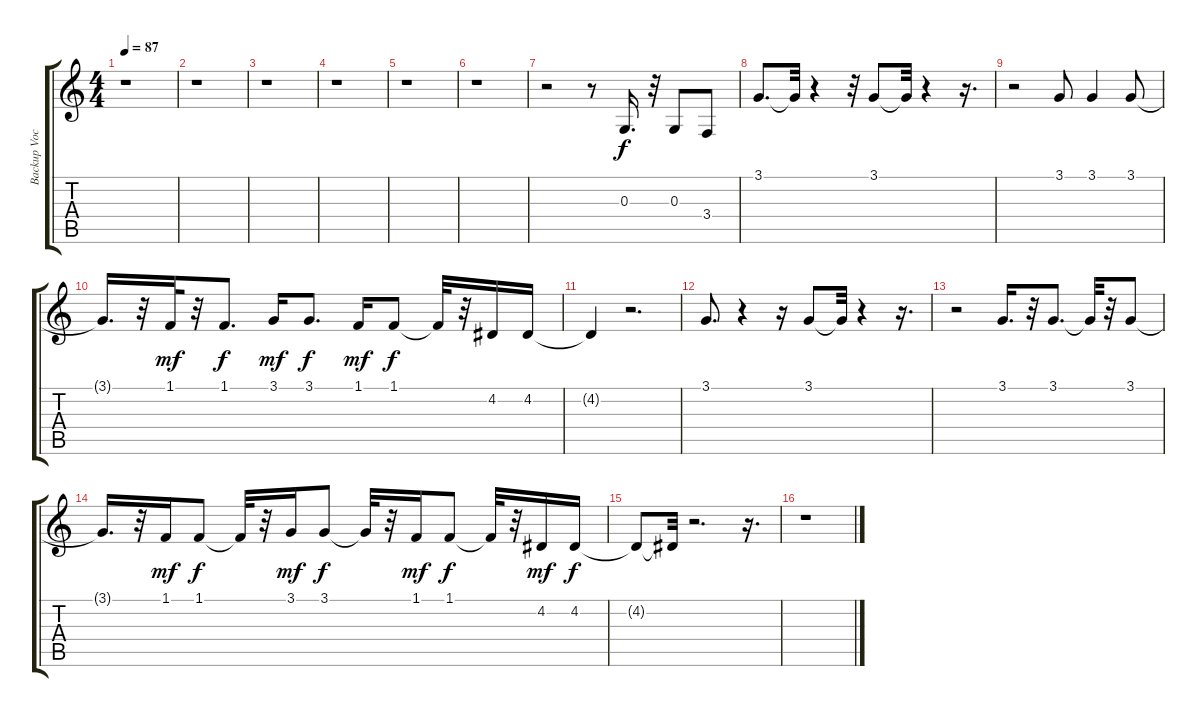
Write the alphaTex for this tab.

\track ("Backup Voc" "Backup Voc") {instrument voiceoohs}
\staff {score tabs}
\tuning (E4 B3 G3 D3 A2 E2) {hide}
\ts (4 4)
\tempo 87
\clef g2
\ks c
r.1{dy f} |
r.1 |
r.1 |
r.1 |
r.1 |
r.1 |
r.2 r.8 0.3.16{d} r.32 0.3.8 3.4.8 |
3.1.8{d} 3.1{t}.32 r.4 r.32 3.1.8 3.1{t}.32 r.4 r.16{d} |
r.2 3.1.8 3.1.4 3.1.8 |
3.1{t}.16{d} r.32 1.1.32{dy mf} r.32 1.1.8{d dy f} 3.1.16{dy mf} 3.1.8{d dy f} 1.1.16{dy mf} 1.1.8{dy f} 1.1{t}.32 r.32 4.2.16 4.2.16 |
4.2{t}.4 r.2{d} |
3.1.8{d} r.4 r.16 3.1.8 3.1{t}.32 r.4 r.16{d} |
r.2 3.1.16{d} r.32 3.1.8{d} 3.1{t}.32 r.32 3.1.8 |
3.1{t}.16{d} r.32 1.1.16{dy mf} 1.1.8{dy f} 1.1{t}.32 r.32 3.1.16{dy mf} 3.1.8{dy f} 3.1{t}.32 r.32 1.1.16{dy mf} 1.1.8{dy f} 1.1{t}.32 r.32 4.2.16{dy mf} 4.2.16{dy f} |
4.2{t}.8 4.2{t}.32 r.2{d} r.16{d} |
r.1
